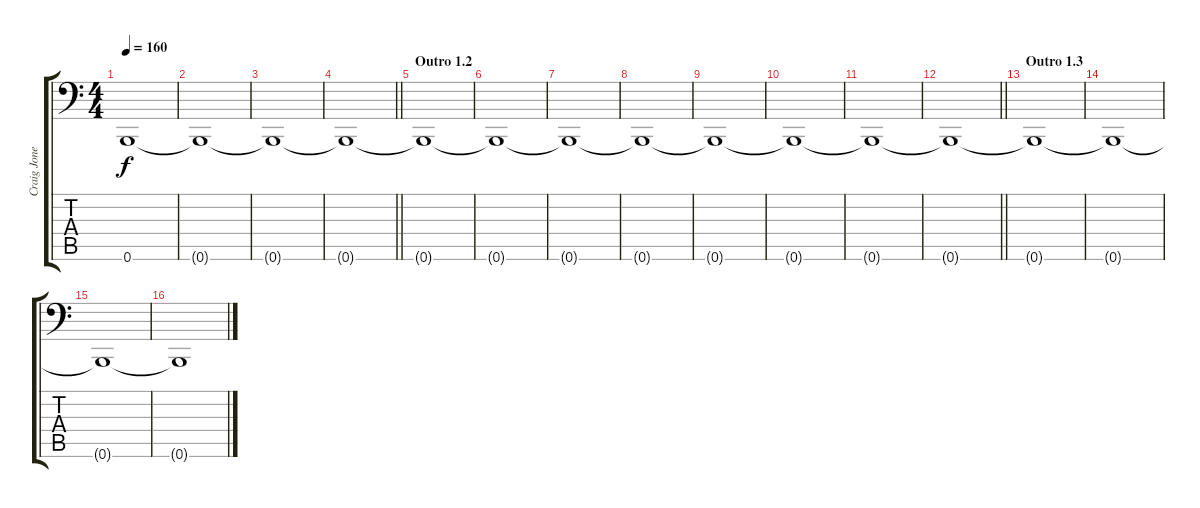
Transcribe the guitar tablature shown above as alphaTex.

\track ("Craig Jones" "Craig Jone") {instrument guitarharmonics}
\staff {score tabs}
\tuning (Db6 Ab3 E3 B2 Gb2 B0) {hide}
\ts (4 4)
\tempo 160
\clef f4
\ks c
0.6{t}.1{dy f} |
0.6{t}.1 |
0.6{t}.1 |
\barLineRight lightlight
0.6{t}.1 |
\section ("" "Outro 1.2")
0.6{t}.1 |
0.6{t}.1 |
0.6{t}.1 |
0.6{t}.1 |
0.6{t}.1 |
0.6{t}.1 |
0.6{t}.1 |
\barLineRight lightlight
0.6{t}.1 |
\section ("" "Outro 1.3")
0.6{t}.1 |
0.6{t}.1 |
0.6{t}.1 |
0.6{t}.1
